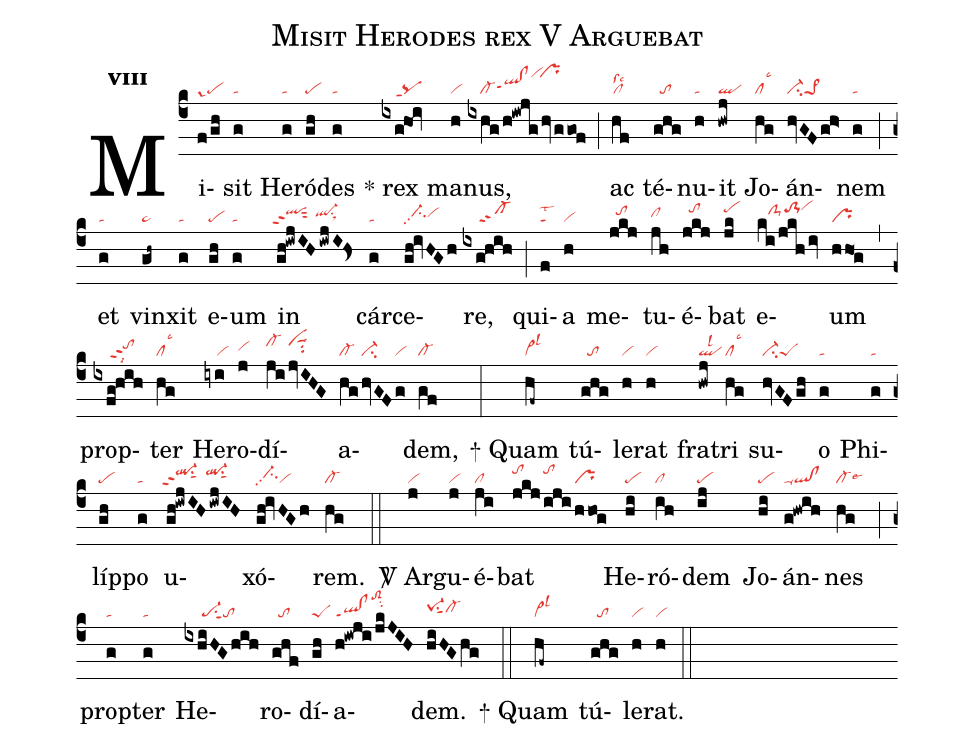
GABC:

name:Misit Herodes rex V Arguebat;
office-part:re;
mode:8;
nabc-lines:1;
%%
initial-style: 1;
name:Misit Herodes rex;
mode: 8;
office-part: Responsorium;
annotation: Resp.;
annotation: viii;
nabc-lines:1;
%%
(c4) Mi(f/gh|gr-pe)sit(g|ta) He(g|ta)ró(gh|pe)des(g|ta) <sp>*</sp> rex(ixghOi|////pqppt1) ma(h|vi)nus,(ixhg/h!iwjg/hv/ggof|////cl-qlhh!clhhppt1vihm`prhm) (;) ac(hf|cllssc2) té(ghg|//to)nu(h|ta)it(hwj|ql) Jo(hg|cllsc3)án(hvGFgh>|ci-pe>1)nem(g|ta) (;) et(g|ta) vin(gh~|pe~)xit(g|ta) e(gh|pe)um(g|ta) in(gh!iwjIH|`qlhippt2sut2|iwjI!Hs>|`ql-hhsu1sux1) cár(g|ta)ce(gh!ivHGh|//ci-hhpp2vihh)re,(ixg!hih|/////cl-ppt2) (;) qui(f|talst2)a(h|vi) me(jkj|//tohi)tu(jh|clhh)é(jkj|//tohj)bat(jk|pehj) e(ki/jkh/iv|///clS-hito-1hjvihk)um(hho1g|pr) (,) prop(ixfg!hih|/////tohippt2lsi8)ter(hg|cllsc3) He(iyi|////vi)ro(j|vihh)dí(ji|cl-hj|jvIHG|vihjsuu1su2)a(hg|cl-|hvGF|ci-|g|vi)dem,(gf|cl-) (:)
<sp>+</sp> Quam(hf~|vi>lsl3) tú(ghg|//to)le(h|vi)rat(h|vi) fra(hwj|qllsl2)tri(hg|cllsc3) su(hvGFgh|ci-peS)o(g|ta) Phi(g|ta)líp(gh|pe)po(g|ta) u(gh!iwjIH|`ql-hippt2su1sut1|iwjIH|`ql-hisu1sut1)xó(gh!ivHGh|//ci-hhpp2vi)rem.(hg|cl-) (::)

<sp>V/</sp> Ar(j|vi)gu(j|vi)é(ji|cl)bat(jkj/|tohj|iji/|tohj|hhog|pr) He(hi|pe)ró(ih|cl)dem(ij|pe) Jo(hi|pe)án(g!hwih|ta-ql!cl)nes(hg|cl-lse6) (;) prop(g|ta)ter(g|ta) He(ixhiHGhih|/////pe-su1sut1to)ro(ghf|//to)dí(gh|peS)a(h!iwji/jkJIH|ql!clppt1toS2hmsu2)dem.(hiHGhg|pe-1hhsu1sut1cl-hh) (::)
<sp>+</sp> Quam(hf~|vi>lsl3) tú(ghg|//to)le(h|vi)rat.(h|vi) (::)
